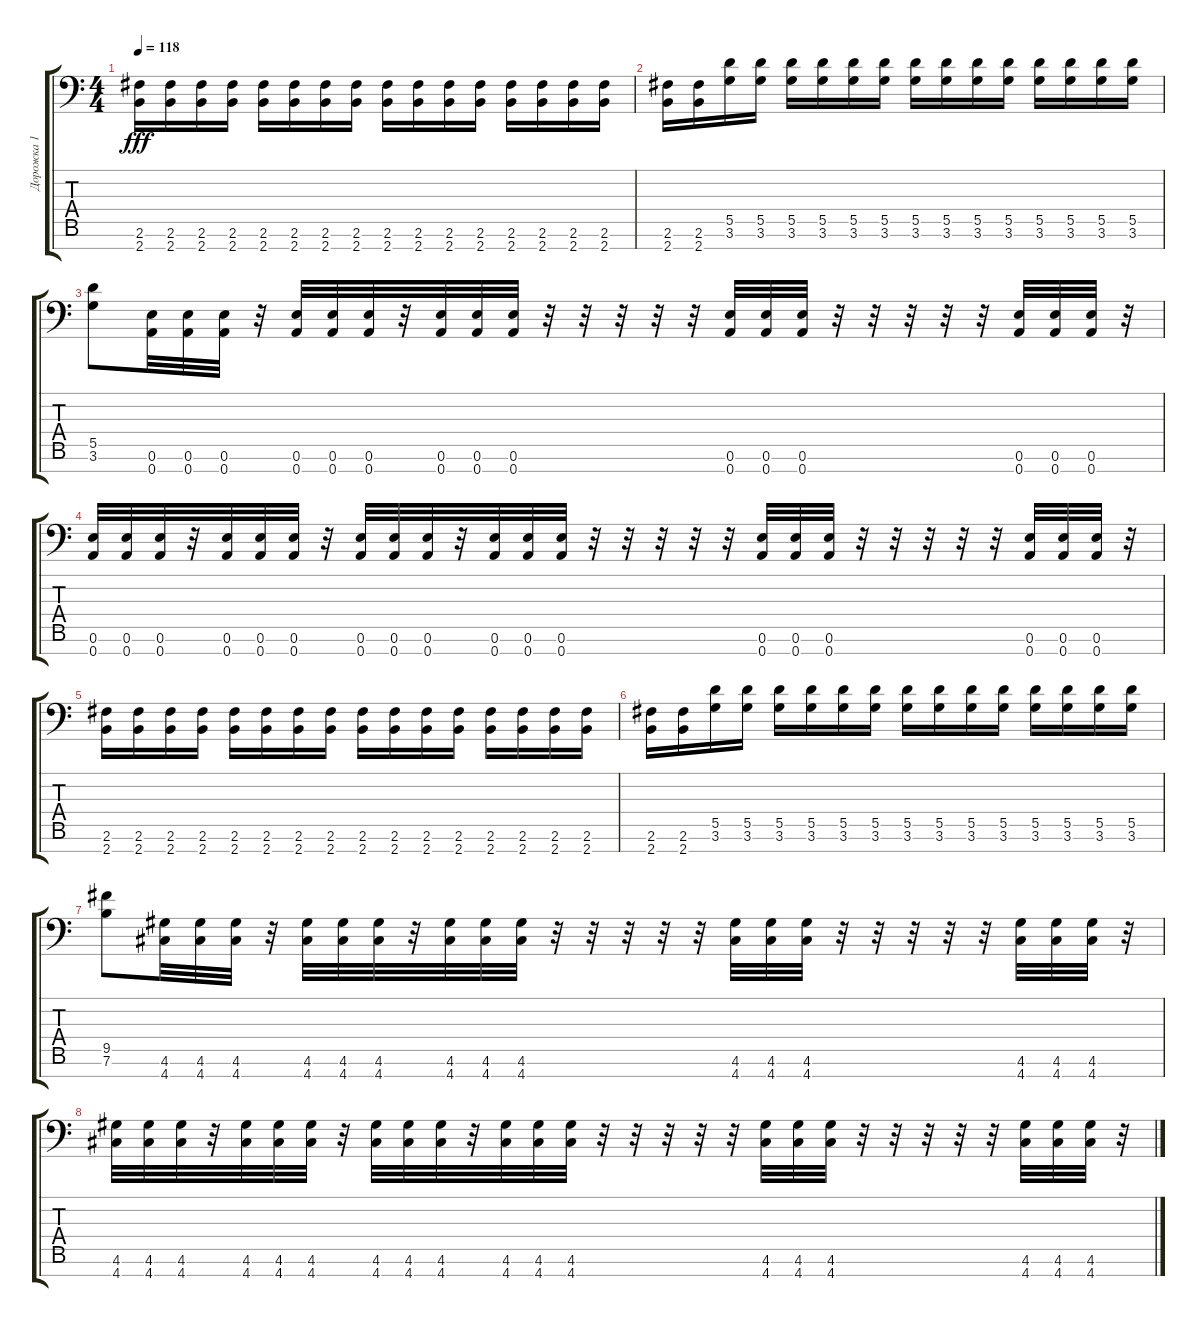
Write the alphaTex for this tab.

\track ("Дорожка 1" "Дорожка 1") {instrument distortionguitar}
\staff {score tabs}
\tuning (E4 B3 G3 D3 A2 E2 A1) {hide}
\ts (4 4)
\tempo 118
\clef f4
\ks c
(2.6 2.7).16{dy fff} (2.6 2.7).16 (2.6 2.7).16 (2.6 2.7).16 (2.6 2.7).16 (2.6 2.7).16 (2.6 2.7).16 (2.6 2.7).16 (2.6 2.7).16 (2.6 2.7).16 (2.6 2.7).16 (2.6 2.7).16 (2.6 2.7).16 (2.6 2.7).16 (2.6 2.7).16 (2.6 2.7).16 |
(2.6 2.7).16 (2.6 2.7).16 (5.5 3.6).16 (5.5 3.6).16 (5.5 3.6).16 (5.5 3.6).16 (5.5 3.6).16 (5.5 3.6).16 (5.5 3.6).16 (5.5 3.6).16 (5.5 3.6).16 (5.5 3.6).16 (5.5 3.6).16 (5.5 3.6).16 (5.5 3.6).16 (5.5 3.6).16 |
(5.5 3.6).8 (0.6 0.7).32 (0.6 0.7).32 (0.6 0.7).32 r.32 (0.6 0.7).32 (0.6 0.7).32 (0.6 0.7).32 r.32 (0.6 0.7).32 (0.6 0.7).32 (0.6 0.7).32 r.32 r.32 r.32 r.32 r.32 (0.6 0.7).32 (0.6 0.7).32 (0.6 0.7).32 r.32 r.32 r.32 r.32 r.32 (0.6 0.7).32 (0.6 0.7).32 (0.6 0.7).32 r.32 |
(0.6 0.7).32 (0.6 0.7).32 (0.6 0.7).32 r.32 (0.6 0.7).32 (0.6 0.7).32 (0.6 0.7).32 r.32 (0.6 0.7).32 (0.6 0.7).32 (0.6 0.7).32 r.32 (0.6 0.7).32 (0.6 0.7).32 (0.6 0.7).32 r.32 r.32 r.32 r.32 r.32 (0.6 0.7).32 (0.6 0.7).32 (0.6 0.7).32 r.32 r.32 r.32 r.32 r.32 (0.6 0.7).32 (0.6 0.7).32 (0.6 0.7).32 r.32 |
(2.6 2.7).16 (2.6 2.7).16 (2.6 2.7).16 (2.6 2.7).16 (2.6 2.7).16 (2.6 2.7).16 (2.6 2.7).16 (2.6 2.7).16 (2.6 2.7).16 (2.6 2.7).16 (2.6 2.7).16 (2.6 2.7).16 (2.6 2.7).16 (2.6 2.7).16 (2.6 2.7).16 (2.6 2.7).16 |
(2.6 2.7).16 (2.6 2.7).16 (5.5 3.6).16 (5.5 3.6).16 (5.5 3.6).16 (5.5 3.6).16 (5.5 3.6).16 (5.5 3.6).16 (5.5 3.6).16 (5.5 3.6).16 (5.5 3.6).16 (5.5 3.6).16 (5.5 3.6).16 (5.5 3.6).16 (5.5 3.6).16 (5.5 3.6).16 |
(9.5 7.6).8 (4.6 4.7).32 (4.6 4.7).32 (4.6 4.7).32 r.32 (4.6 4.7).32 (4.6 4.7).32 (4.6 4.7).32 r.32 (4.6 4.7).32 (4.6 4.7).32 (4.6 4.7).32 r.32 r.32 r.32 r.32 r.32 (4.6 4.7).32 (4.6 4.7).32 (4.6 4.7).32 r.32 r.32 r.32 r.32 r.32 (4.6 4.7).32 (4.6 4.7).32 (4.6 4.7).32 r.32 |
(4.6 4.7).32 (4.6 4.7).32 (4.6 4.7).32 r.32 (4.6 4.7).32 (4.6 4.7).32 (4.6 4.7).32 r.32 (4.6 4.7).32 (4.6 4.7).32 (4.6 4.7).32 r.32 (4.6 4.7).32 (4.6 4.7).32 (4.6 4.7).32 r.32 r.32 r.32 r.32 r.32 (4.6 4.7).32 (4.6 4.7).32 (4.6 4.7).32 r.32 r.32 r.32 r.32 r.32 (4.6 4.7).32 (4.6 4.7).32 (4.6 4.7).32 r.32
